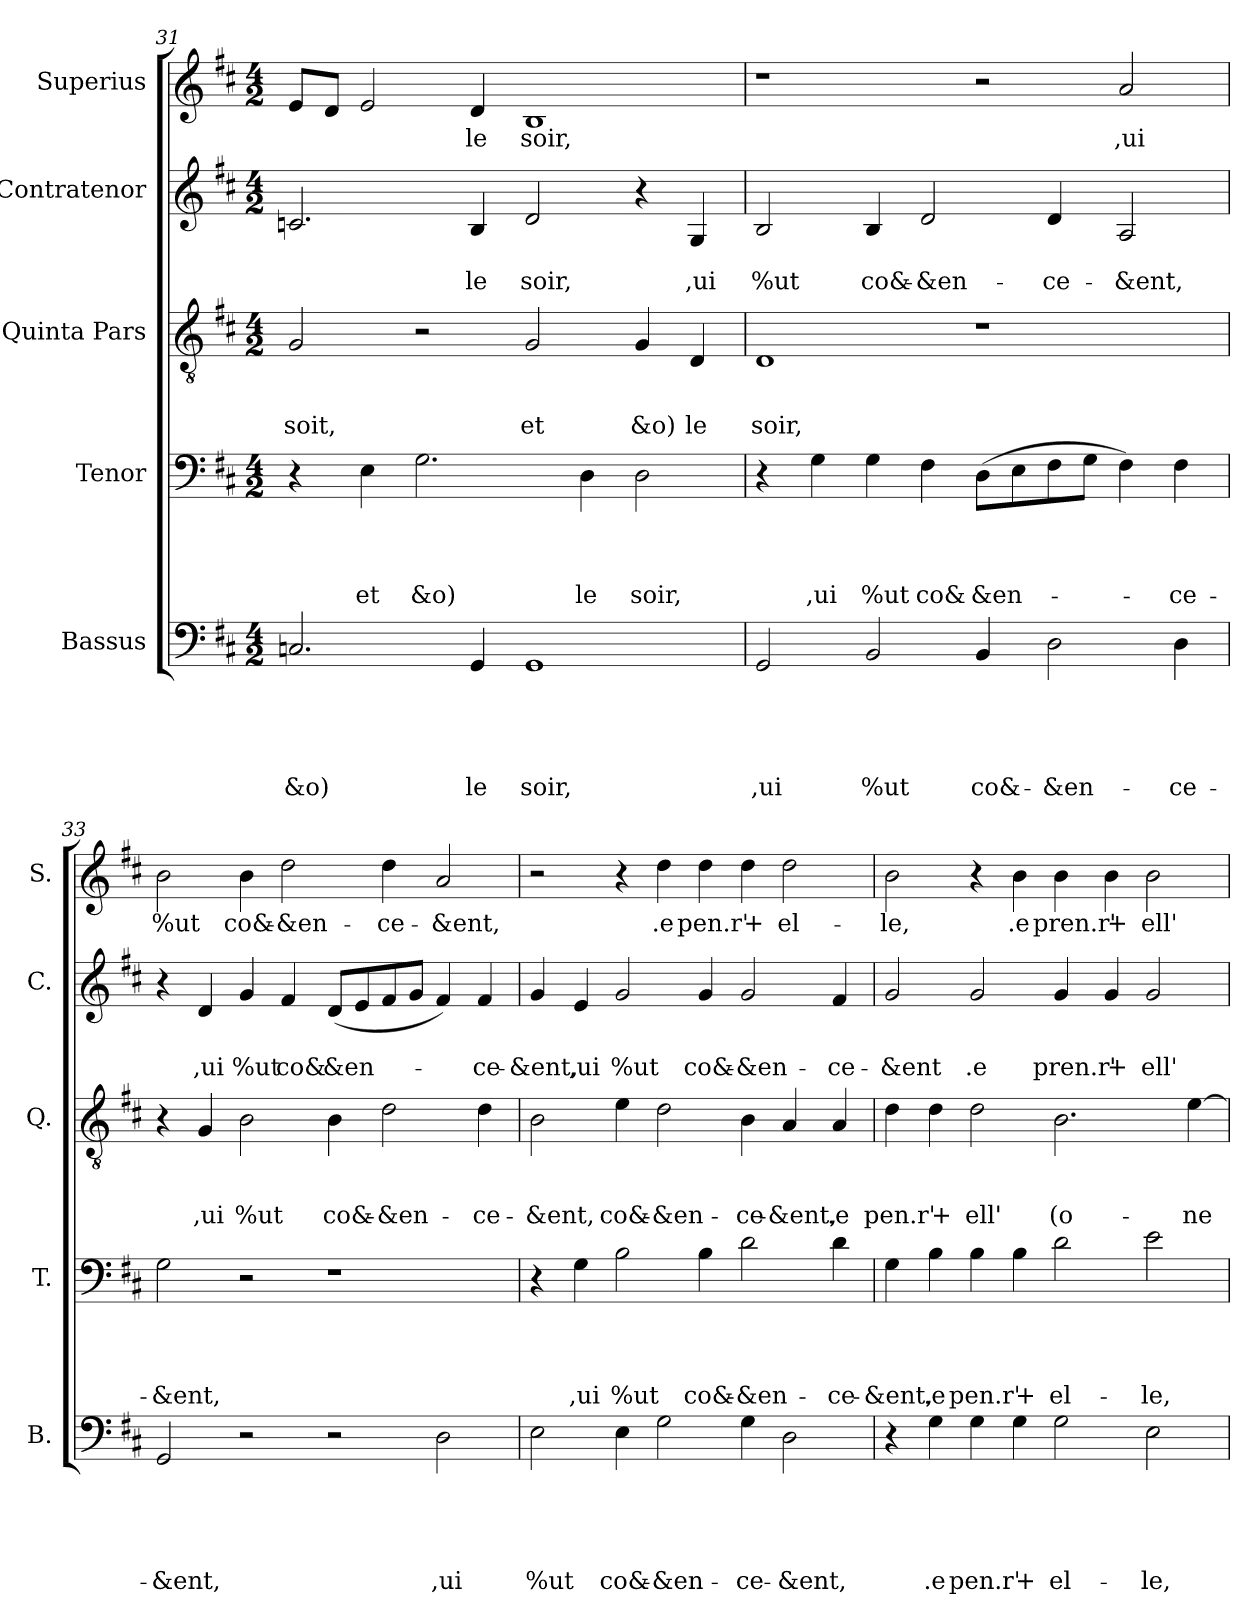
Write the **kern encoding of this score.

**kern	**text	**text	**text	**text	**text	**kern	**text	**text	**text	**text	**kern	**text	**text	**text	**kern	**text	**text	**kern	**text
*part5	*part5	*part5	*part5	*part5	*part5	*part4	*part4	*part4	*part4	*part4	*part3	*part3	*part3	*part3	*part2	*part2	*part2	*part1	*part1
*staff5	*staff5	*staff5	*staff5	*staff5	*staff5	*staff4	*staff4	*staff4	*staff4	*staff4	*staff3	*staff3	*staff3	*staff3	*staff2	*staff2	*staff2	*staff1	*staff1
*I"Bassus	*	*	*	*	*	*I"Tenor	*	*	*	*	*I"Quinta Pars	*	*	*	*I"Contratenor	*	*	*I"Superius	*
*I'B.	*	*	*	*	*	*I'T.	*	*	*	*	*I'Q.	*	*	*	*I'C.	*	*	*I'S.	*
*clefF4	*	*	*	*	*	*clefF4	*	*	*	*	*clefGv2	*	*	*	*clefG2	*	*	*clefG2	*
*k[f#c#]	*	*	*	*	*	*k[f#c#]	*	*	*	*	*k[f#c#]	*	*	*	*k[f#c#]	*	*	*k[f#c#]	*
*D:	*	*	*	*	*	*D:	*	*	*	*	*D:	*	*	*	*D:	*	*	*D:	*
*M4/2	*	*	*	*	*	*M4/2	*	*	*	*	*M4/2	*	*	*	*M4/2	*	*	*M4/2	*
=31	=31	=31	=31	=31	=31	=31	=31	=31	=31	=31	=31	=31	=31	=31	=31	=31	=31	=31	=31
!	!	!	!	!	!LO:LY:b	!	!	!	!	!	!	!	!	!LO:LY:b	!	!	!	!	!
2.Cn/	.	.	.	.	&o)	4r	.	.	.	.	2G/	.	.	soit,	2.cn/	.	.	8e/L	.
.	.	.	.	.	.	.	.	.	.	.	.	.	.	.	.	.	.	8d/J	.
!	!	!	!	!	!	!	!	!	!	!LO:LY:b	!	!	!	!	!	!	!	!	!
.	.	.	.	.	.	4E\	.	.	.	et	.	.	.	.	.	.	.	2e/	.
!	!	!	!	!	!	!	!	!	!	!LO:LY:b	!	!	!	!	!	!	!	!	!
.	.	.	.	.	.	2.G\	.	.	.	&o)	2r	.	.	.	.	.	.	.	.
!	!	!	!	!	!LO:LY:b	!	!	!	!	!	!	!	!	!	!	!	!LO:LY:b	!	!LO:LY:b
4GG/	.	.	.	.	le	.	.	.	.	.	.	.	.	.	4B/	.	le	4d/	le
!	!	!	!	!	!LO:LY:b	!	!	!	!	!	!	!	!	!LO:LY:b	!	!	!LO:LY:b	!	!LO:LY:b
1GG	.	.	.	.	soir,	.	.	.	.	.	2G/	.	.	et	2d/	.	soir,	1B	soir,
!	!	!	!	!	!	!	!	!	!	!LO:LY:b	!	!	!	!	!	!	!	!	!
.	.	.	.	.	.	4D\	.	.	.	le	.	.	.	.	.	.	.	.	.
!	!	!	!	!	!	!	!	!	!	!LO:LY:b	!	!	!	!LO:LY:b	!	!	!	!	!
.	.	.	.	.	.	2D\	.	.	.	soir,	4G/	.	.	&o)	4r	.	.	.	.
!	!	!	!	!	!	!	!	!	!	!	!	!	!	!LO:LY:b	!	!	!LO:LY:b	!	!
.	.	.	.	.	.	.	.	.	.	.	4D/	.	.	le	4G/	.	,ui	.	.
!!LO:LB:g=z
=32	=32	=32	=32	=32	=32	=32	=32	=32	=32	=32	=32	=32	=32	=32	=32	=32	=32	=32	=32
!	!	!	!	!	!LO:LY:b	!	!	!	!	!	!	!	!	!LO:LY:b	!	!	!LO:LY:b	!	!
2GG/	.	.	.	.	,ui	4r	.	.	.	.	1D	.	.	soir,	2B/	.	%ut	1r	.
!	!	!	!	!	!	!	!	!	!	!LO:LY:b	!	!	!	!	!	!	!	!	!
.	.	.	.	.	.	4G\	.	.	.	,ui	.	.	.	.	.	.	.	.	.
!	!	!	!	!	!LO:LY:b	!	!	!	!	!LO:LY:b	!	!	!	!	!	!	!LO:LY:b	!	!
2BB/	.	.	.	.	%ut	4G\	.	.	.	%ut	.	.	.	.	4B/	.	co&-	.	.
!	!	!	!	!	!	!	!	!	!	!LO:LY:b	!	!	!	!	!	!	!LO:LY:b:rj	!	!
.	.	.	.	.	.	4F#\	.	.	.	co&	.	.	.	.	2d/	.	-&en-	.	.
!	!	!	!	!	!LO:LY:b	!	!	!	!	!LO:LY:b	!	!	!	!	!	!	!	!	!
4BB/	.	.	.	.	co&-	(>8D\L	.	.	.	&en-	1r	.	.	.	.	.	.	2r	.
.	.	.	.	.	.	8E\	.	.	.	.	.	.	.	.	.	.	.	.	.
!	!	!	!	!	!LO:LY:b	!	!	!	!	!	!	!	!	!	!	!	!LO:LY:b	!	!
2D\	.	.	.	.	-&en-	8F#\	.	.	.	.	.	.	.	.	4d/	.	-ce-	.	.
.	.	.	.	.	.	8G\J	.	.	.	.	.	.	.	.	.	.	.	.	.
!	!	!	!	!	!	!	!	!	!	!	!	!	!	!	!	!	!LO:LY:b	!	!LO:LY:b
.	.	.	.	.	.	4F#\)	.	.	.	.	.	.	.	.	2A/	.	-&ent,	2a/	,ui
!	!	!	!	!	!LO:LY:b	!	!	!	!	!LO:LY:b	!	!	!	!	!	!	!	!	!
4D\	.	.	.	.	-ce-	4F#\	.	.	.	-ce-	.	.	.	.	.	.	.	.	.
=33	=33	=33	=33	=33	=33	=33	=33	=33	=33	=33	=33	=33	=33	=33	=33	=33	=33	=33	=33
!	!	!	!	!	!LO:LY:b	!	!	!	!	!LO:LY:b	!	!	!	!	!	!	!	!	!LO:LY:b
2GG/	.	.	.	.	-&ent,	2G\	.	.	.	-&ent,	4r	.	.	.	4r	.	.	2b\	%ut
!	!	!	!	!	!	!	!	!	!	!	!	!	!	!LO:LY:b	!	!	!LO:LY:b	!	!
.	.	.	.	.	.	.	.	.	.	.	4G/	.	.	,ui	4d/	.	,ui	.	.
!	!	!	!	!	!	!	!	!	!	!	!	!	!	!LO:LY:b	!	!	!LO:LY:b	!	!LO:LY:b
2r	.	.	.	.	.	2r	.	.	.	.	2B\	.	.	%ut	4g/	.	%ut	4b\	co&-
!	!	!	!	!	!	!	!	!	!	!	!	!	!	!	!	!	!LO:LY:b	!	!LO:LY:b:rj
.	.	.	.	.	.	.	.	.	.	.	.	.	.	.	4f#/	.	co&	2dd\	-&en-
!	!	!	!	!	!	!	!	!	!	!	!	!	!	!LO:LY:b	!	!	!LO:LY:b	!	!
2r	.	.	.	.	.	1r	.	.	.	.	4B\	.	.	co&-	(<8d/L	.	&en-	.	.
.	.	.	.	.	.	.	.	.	.	.	.	.	.	.	8e/	.	.	.	.
!	!	!	!	!	!	!	!	!	!	!	!	!	!	!LO:LY:b	!	!	!	!	!LO:LY:b
.	.	.	.	.	.	.	.	.	.	.	2d\	.	.	-&en-	8f#/	.	.	4dd\	-ce-
.	.	.	.	.	.	.	.	.	.	.	.	.	.	.	8g/J	.	.	.	.
!	!	!	!	!	!LO:LY:b	!	!	!	!	!	!	!	!	!	!	!	!	!	!LO:LY:b
2D\	.	.	.	.	,ui	.	.	.	.	.	.	.	.	.	4f#/)	.	.	2a/	-&ent,
!	!	!	!	!	!	!	!	!	!	!	!	!	!	!LO:LY:b	!	!	!LO:LY:b	!	!
.	.	.	.	.	.	.	.	.	.	.	4d\	.	.	-ce-	4f#/	.	-ce-	.	.
=34	=34	=34	=34	=34	=34	=34	=34	=34	=34	=34	=34	=34	=34	=34	=34	=34	=34	=34	=34
!	!	!	!	!	!LO:LY:b	!	!	!	!	!	!	!	!	!LO:LY:b	!	!	!LO:LY:b	!	!
2E\	.	.	.	.	%ut	4r	.	.	.	.	2B\	.	.	-&ent,	4g/	.	-&ent,	2r	.
!	!	!	!	!	!	!	!	!	!	!LO:LY:b	!	!	!	!	!	!	!LO:LY:b	!	!
.	.	.	.	.	.	4G\	.	.	.	,ui	.	.	.	.	4e/	.	,ui	.	.
!	!	!	!	!	!LO:LY:b	!	!	!	!	!LO:LY:b	!	!	!	!LO:LY:b	!	!	!LO:LY:b	!	!
4E\	.	.	.	.	co&-	2B\	.	.	.	%ut	4e\	.	.	co&-	2g/	.	%ut	4r	.
!	!	!	!	!	!LO:LY:b:rj	!	!	!	!	!	!	!	!	!LO:LY:b:rj	!	!	!	!	!LO:LY:b
2G\	.	.	.	.	-&en-	.	.	.	.	.	2d\	.	.	-&en-	.	.	.	4dd\	.e
!	!	!	!	!	!	!	!	!	!	!LO:LY:b	!	!	!	!	!	!	!LO:LY:b	!	!LO:LY:b
.	.	.	.	.	.	4B\	.	.	.	co&-	.	.	.	.	4g/	.	co&-	4dd\	pen.r'
!	!	!	!	!	!LO:LY:b	!	!	!	!	!LO:LY:b:rj	!	!	!	!LO:LY:b	!	!	!LO:LY:b:rj	!	!LO:LY:b
4G\	.	.	.	.	-ce-	2d\	.	.	.	-&en-	4B\	.	.	-ce-	2g/	.	-&en-	4dd\	+
!	!	!	!	!	!LO:LY:b	!	!	!	!	!	!	!	!	!LO:LY:b	!	!	!	!	!LO:LY:b
2D\	.	.	.	.	-&ent,	.	.	.	.	.	4A/	.	.	-&ent,	.	.	.	2dd\	el-
!	!	!	!	!	!	!	!	!	!	!LO:LY:b	!	!	!	!LO:LY:b	!	!	!LO:LY:b	!	!
.	.	.	.	.	.	4d\	.	.	.	-ce-	4A/	.	.	.e	4f#/	.	-ce-	.	.
!!LO:LB:g=z
=35	=35	=35	=35	=35	=35	=35	=35	=35	=35	=35	=35	=35	=35	=35	=35	=35	=35	=35	=35
!	!	!	!	!	!	!	!	!	!	!LO:LY:b	!	!	!	!LO:LY:b	!	!	!LO:LY:b	!	!LO:LY:b
4r	.	.	.	.	.	4G\	.	.	.	-&ent,	4d\	.	.	pen.r'	2g/	.	-&ent	2b\	-le,
!	!	!	!	!	!LO:LY:b	!	!	!	!	!LO:LY:b	!	!	!	!LO:LY:b	!	!	!	!	!
4G\	.	.	.	.	.e	4B\	.	.	.	.e	4d\	.	.	+	.	.	.	.	.
!	!	!	!	!	!LO:LY:b	!	!	!	!	!LO:LY:b	!	!	!	!LO:LY:b	!	!	!LO:LY:b	!	!
4G\	.	.	.	.	pen.r'	4B\	.	.	.	pen.r'	2d\	.	.	ell'	2g/	.	.e	4r	.
!	!	!	!	!	!LO:LY:b	!	!	!	!	!LO:LY:b	!	!	!	!	!	!	!	!	!LO:LY:b
4G\	.	.	.	.	+	4B\	.	.	.	+	.	.	.	.	.	.	.	4b\	.e
!	!	!	!	!	!LO:LY:b	!	!	!	!	!LO:LY:b	!	!	!	!LO:LY:b	!	!	!LO:LY:b	!	!LO:LY:b
2G\	.	.	.	.	el-	2d\	.	.	.	el-	2.B\	.	.	(o-	4g/	.	pren.r'	4b\	pren.r'
!	!	!	!	!	!	!	!	!	!	!	!	!	!	!	!	!	!LO:LY:b	!	!LO:LY:b
.	.	.	.	.	.	.	.	.	.	.	.	.	.	.	4g/	.	+	4b\	+
!	!	!	!	!	!LO:LY:b	!	!	!	!	!LO:LY:b	!	!	!	!	!	!	!LO:LY:b	!	!LO:LY:b
2E\	.	.	.	.	-le,	2e\	.	.	.	-le,	.	.	.	.	2g/	.	ell'	2b\	ell'
!	!	!	!	!	!	!	!	!	!	!	!	!	!	!LO:LY:b	!	!	!	!	!
.	.	.	.	.	.	.	.	.	.	.	[>4e\	.	.	-ne-	.	.	.	.	.
=	=	=	=	=	=	=	=	=	=	=	=	=	=	=	=	=	=	=	=
*-	*-	*-	*-	*-	*-	*-	*-	*-	*-	*-	*-	*-	*-	*-	*-	*-	*-	*-	*-
